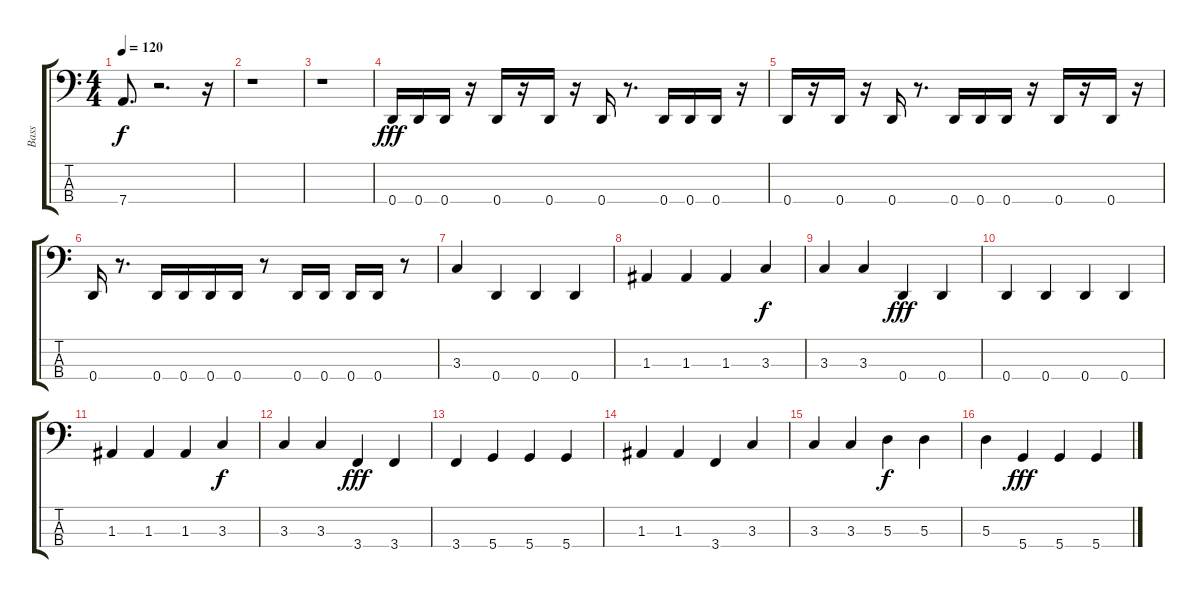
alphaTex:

\track ("Bass" "Bass") {instrument electricbassfinger}
\staff {score tabs}
\tuning (G2 D2 A1 D1) {hide}
\ts (4 4)
\tempo 120
\clef f4
\ks c
7.4.8{d dy f} r.2{d} r.16 |
r.1 |
r.1 |
0.4.16{dy fff} 0.4.16 0.4.16 r.16 0.4.16 r.16 0.4.16 r.16 0.4.16 r.8{d} 0.4.16 0.4.16 0.4.16 r.16 |
0.4.16 r.16 0.4.16 r.16 0.4.16 r.8{d} 0.4.16 0.4.16 0.4.16 r.16 0.4.16 r.16 0.4.16 r.16 |
0.4.16 r.8{d} 0.4.16 0.4.16 0.4.16 0.4.16 r.8 0.4.16 0.4.16 0.4.16 0.4.16 r.8 |
3.3.4 0.4.4 0.4.4 0.4.4 |
1.3.4 1.3.4 1.3.4 3.3.4{dy f} |
3.3.4 3.3.4 0.4.4{dy fff} 0.4.4 |
0.4.4 0.4.4 0.4.4 0.4.4 |
1.3.4 1.3.4 1.3.4 3.3.4{dy f} |
3.3.4 3.3.4 3.4.4{dy fff} 3.4.4 |
3.4.4 5.4.4 5.4.4 5.4.4 |
1.3.4 1.3.4 3.4.4 3.3.4 |
3.3.4 3.3.4 5.3.4{dy f} 5.3.4 |
5.3.4 5.4.4{dy fff} 5.4.4 5.4.4
